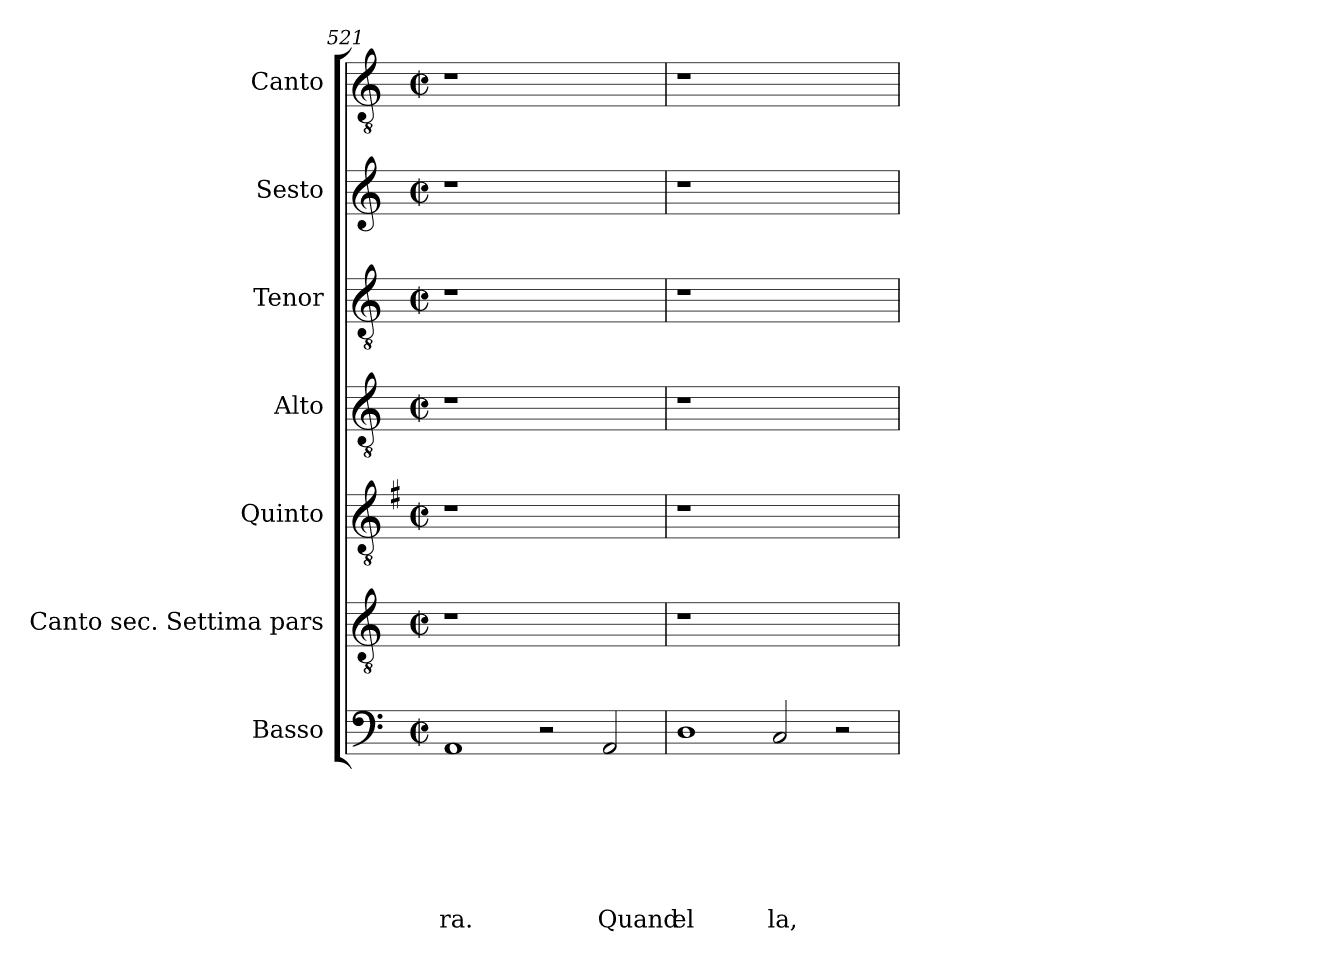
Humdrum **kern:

**kern	**text	**text	**text	**text	**text	**text	**text	**kern	**kern	**kern	**kern	**kern	**kern
*part7	*part7	*part7	*part7	*part7	*part7	*part7	*part7	*part6	*part5	*part4	*part3	*part2	*part1
*staff7	*staff7	*staff7	*staff7	*staff7	*staff7	*staff7	*staff7	*staff6	*staff5	*staff4	*staff3	*staff2	*staff1
*I"Basso	*	*	*	*	*	*	*	*I"Canto sec. Settima pars	*I"Quinto	*I"Alto	*I"Tenor	*I"Sesto	*I"Canto
*	*	*	*	*	*	*	*	*	*I'Quinto	*I'Alto	*I'Tenor	*I'Sesto	*I'Canto
*clefF4	*	*	*	*	*	*	*	*clefGv2	*clefGv2	*clefGv2	*clefGv2	*clefG2	*clefGv2
*k[]	*	*	*	*	*	*	*	*k[]	*k[f#]	*k[]	*k[]	*k[]	*k[]
*C:	*	*	*	*	*	*	*	*C:	*G:	*C:	*C:	*C:	*C:
*M2/2	*	*	*	*	*	*	*	*M2/2	*M2/2	*M2/2	*M2/2	*M2/2	*M2/2
*met(c|)	*	*	*	*	*	*	*	*met(c|)	*met(c|)	*met(c|)	*met(c|)	*met(c|)	*met(c|)
=521	=521	=521	=521	=521	=521	=521	=521	=521	=521	=521	=521	=521	=521
!	!	!	!	!	!	!	!LO:LY:b	!	!	!	!	!	!
1AA	.	.	.	.	.	.	-ra.	1r	1r	1r	1r	1r	1r
2r	.	.	.	.	.	.	.	1ryy	1ryy	1ryy	1ryy	1ryy	1ryy
!	!	!	!	!	!	!	!LO:LY:b	!	!	!	!	!	!
2AA/	.	.	.	.	.	.	Quand	.	.	.	.	.	.
=522	=522	=522	=522	=522	=522	=522	=522	=522	=522	=522	=522	=522	=522
!	!	!	!	!	!	!	!LO:LY:b	!	!	!	!	!	!
1D	.	.	.	.	.	.	el	1r	1r	1r	1r	1r	1r
!	!	!	!	!	!	!	!LO:LY:b	!	!	!	!	!	!
2C/	.	.	.	.	.	.	la,	1ryy	1ryy	1ryy	1ryy	1ryy	1ryy
2r	.	.	.	.	.	.	.	.	.	.	.	.	.
=	=	=	=	=	=	=	=	=	=	=	=	=	=
*-	*-	*-	*-	*-	*-	*-	*-	*-	*-	*-	*-	*-	*-
